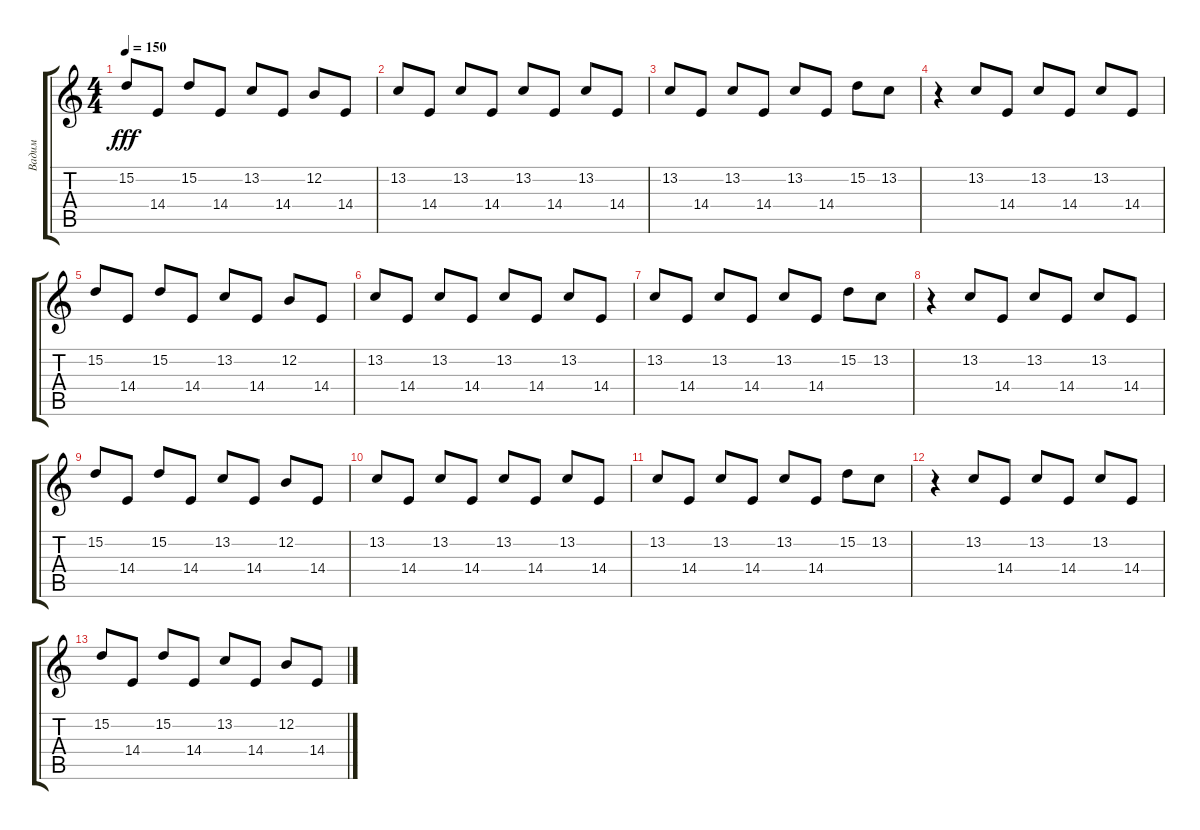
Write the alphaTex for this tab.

\track ("Вадим" "Вадим") {instrument acousticgrandpiano}
\staff {score tabs}
\tuning (E4 B3 G3 D3 A2 E2) {hide}
\ts (4 4)
\tempo 150
\clef g2
\ks c
15.2.8{dy fff} 14.4.8 15.2.8 14.4.8 13.2.8 14.4.8 12.2.8 14.4.8 |
13.2.8 14.4.8 13.2.8 14.4.8 13.2.8 14.4.8 13.2.8 14.4.8 |
13.2.8 14.4.8 13.2.8 14.4.8 13.2.8 14.4.8 15.2.8 13.2.8 |
r.4 13.2.8 14.4.8 13.2.8 14.4.8 13.2.8 14.4.8 |
15.2.8 14.4.8 15.2.8 14.4.8 13.2.8 14.4.8 12.2.8 14.4.8 |
13.2.8 14.4.8 13.2.8 14.4.8 13.2.8 14.4.8 13.2.8 14.4.8 |
13.2.8 14.4.8 13.2.8 14.4.8 13.2.8 14.4.8 15.2.8 13.2.8 |
r.4 13.2.8 14.4.8 13.2.8 14.4.8 13.2.8 14.4.8 |
15.2.8 14.4.8 15.2.8 14.4.8 13.2.8 14.4.8 12.2.8 14.4.8 |
13.2.8 14.4.8 13.2.8 14.4.8 13.2.8 14.4.8 13.2.8 14.4.8 |
13.2.8 14.4.8 13.2.8 14.4.8 13.2.8 14.4.8 15.2.8 13.2.8 |
r.4 13.2.8 14.4.8 13.2.8 14.4.8 13.2.8 14.4.8 |
15.2.8 14.4.8 15.2.8 14.4.8 13.2.8 14.4.8 12.2.8 14.4.8
